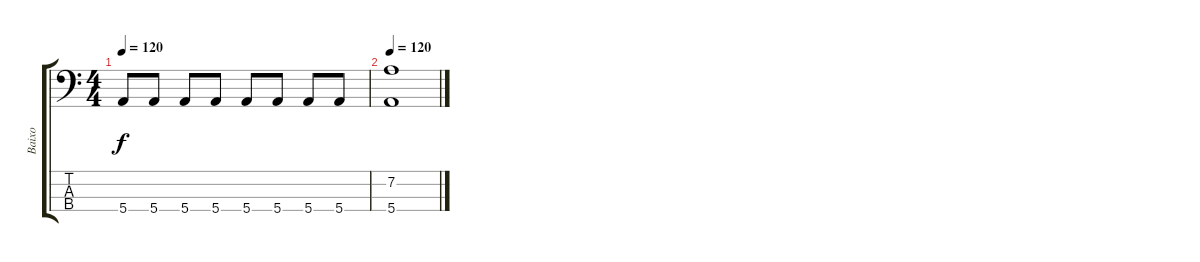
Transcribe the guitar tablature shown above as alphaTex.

\track ("Baixo" "Baixo") {instrument electricbassfinger}
\staff {score tabs}
\tuning (G2 D2 A1 E1) {hide}
\ts (4 4)
\tempo 120
\clef f4
\ks c
5.4.8{dy f} 5.4.8 5.4.8 5.4.8 5.4.8 5.4.8 5.4.8 5.4.8 |
\tempo 120
(7.2 5.4).1
